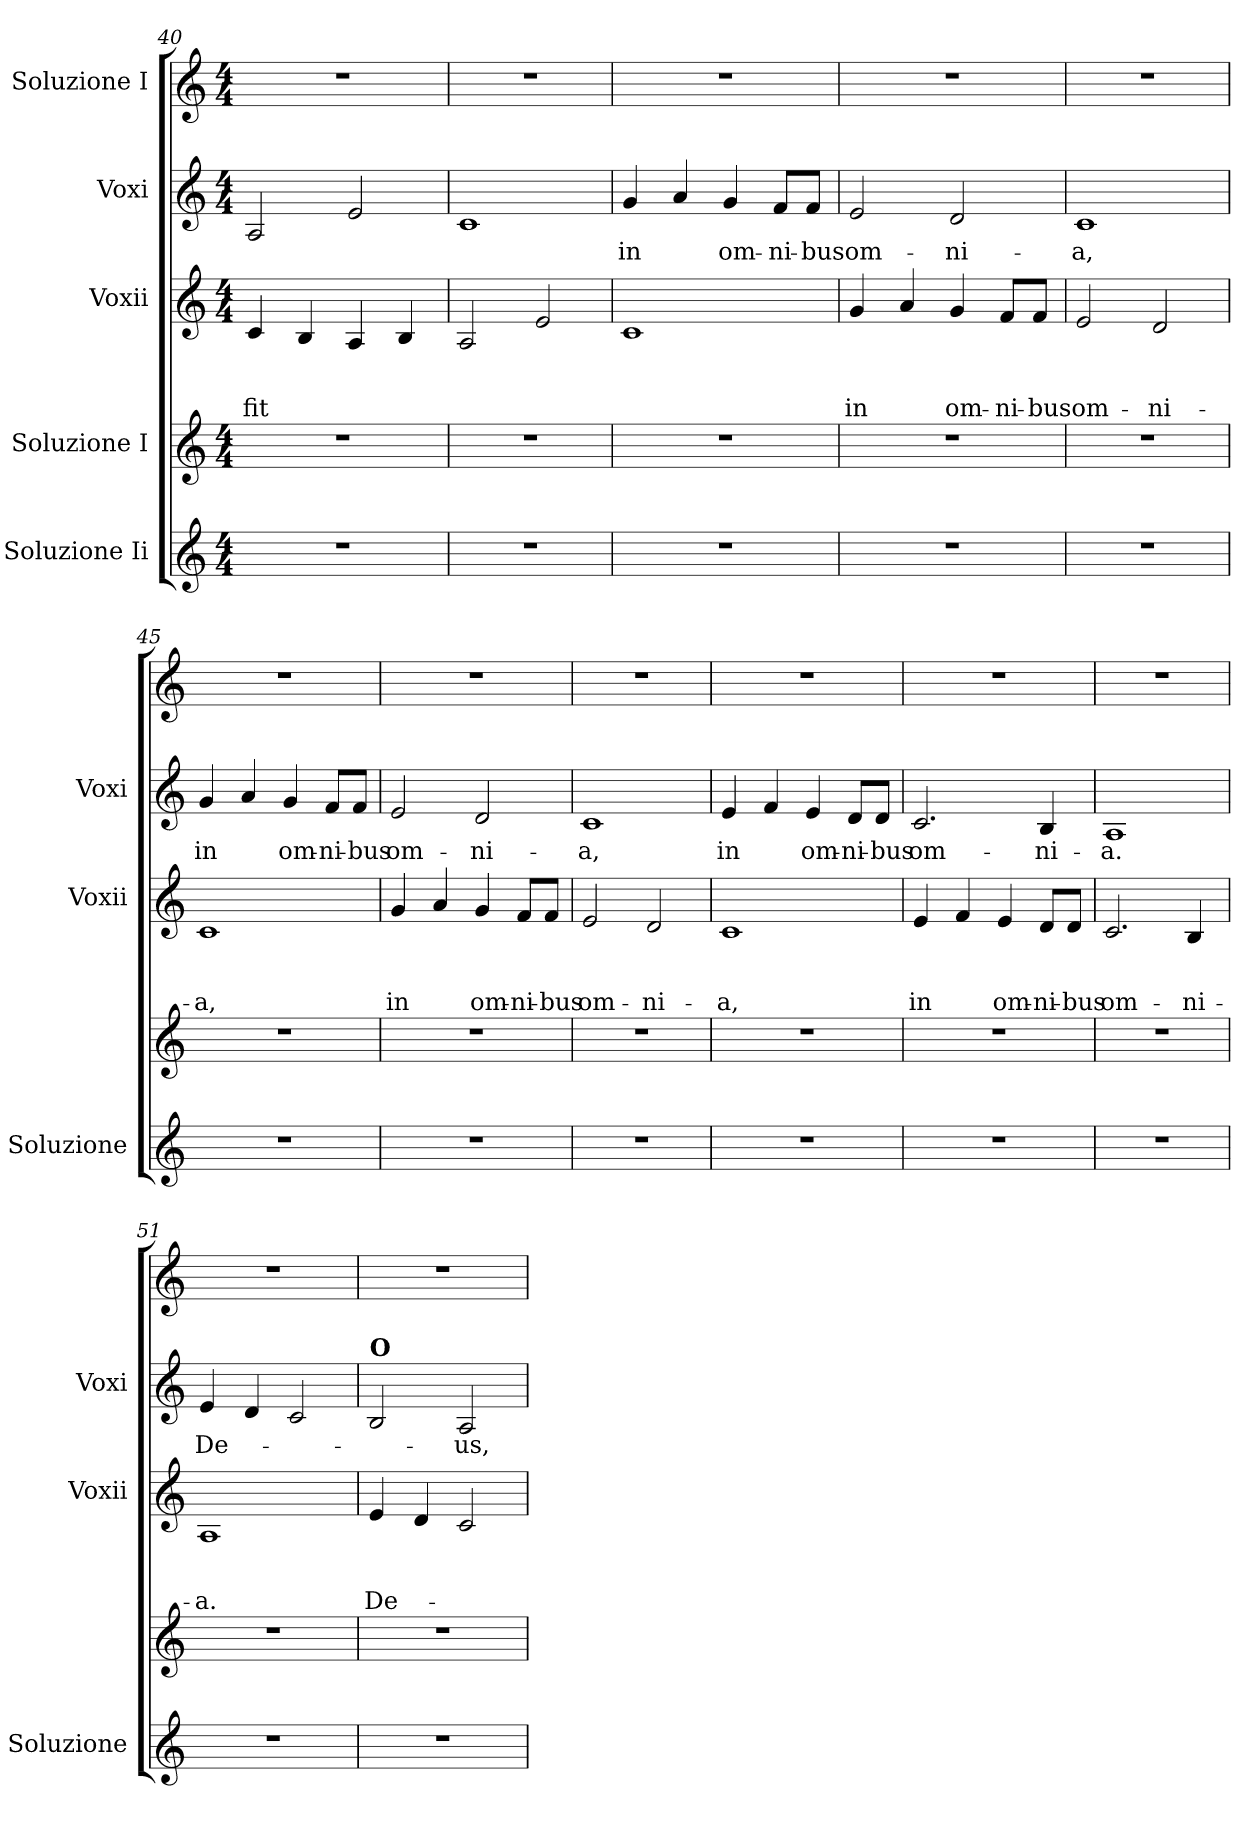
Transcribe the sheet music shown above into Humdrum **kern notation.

**kern	**kern	**kern	**text	**text	**text	**kern	**text	**kern
*part5	*part4	*part3	*part3	*part3	*part3	*part2	*part2	*part1
*staff5	*staff4	*staff3	*staff3	*staff3	*staff3	*staff2	*staff2	*staff1
*I"Soluzione Ii	*I"Soluzione I	*I"Voxii	*	*	*	*I"Voxi	*	*I"Soluzione I
*I'Soluzione	*	*I'Voxii	*	*	*	*I'Voxi	*	*
*clefG2	*clefG2	*clefG2	*	*	*	*clefG2	*	*clefG2
*k[]	*k[]	*k[]	*	*	*	*k[]	*	*k[]
*C:	*C:	*C:	*	*	*	*C:	*	*C:
*M4/4	*M4/4	*M4/4	*	*	*	*M4/4	*	*M4/4
=40	=40	=40	=40	=40	=40	=40	=40	=40
!	!	!	!	!	!LO:LY:b	!	!	!
1r	1r	4c/	.	.	fit	2A/	.	1r
.	.	4B/	.	.	.	.	.	.
.	.	4A/	.	.	.	2e/	.	.
.	.	4B/	.	.	.	.	.	.
=41	=41	=41	=41	=41	=41	=41	=41	=41
1r	1r	2A/	.	.	.	1c	.	1r
.	.	2e/	.	.	.	.	.	.
=42	=42	=42	=42	=42	=42	=42	=42	=42
!	!	!	!	!	!	!	!LO:LY:b	!
1r	1r	1c	.	.	.	4g/	in	1r
.	.	.	.	.	.	4a/	.	.
!	!	!	!	!	!	!	!LO:LY:b	!
.	.	.	.	.	.	4g/	om-	.
!	!	!	!	!	!	!	!LO:LY:b	!
.	.	.	.	.	.	8f/L	-ni-	.
!	!	!	!	!	!	!	!LO:LY:b	!
.	.	.	.	.	.	8f/J	-bus	.
!!LO:PB:g=z
=43	=43	=43	=43	=43	=43	=43	=43	=43
!	!	!	!	!	!LO:LY:b	!	!LO:LY:b	!
1r	1r	4g/	.	.	in	2e/	om-	1r
.	.	4a/	.	.	.	.	.	.
!	!	!	!	!	!LO:LY:b	!	!LO:LY:b	!
.	.	4g/	.	.	om-	2d/	-ni-	.
!	!	!	!	!	!LO:LY:b	!	!	!
.	.	8f/L	.	.	-ni-	.	.	.
!	!	!	!	!	!LO:LY:b	!	!	!
.	.	8f/J	.	.	-bus	.	.	.
=44	=44	=44	=44	=44	=44	=44	=44	=44
!	!	!	!	!	!LO:LY:b	!	!LO:LY:b	!
1r	1r	2e/	.	.	om-	1c	-a,	1r
!	!	!	!	!	!LO:LY:b	!	!	!
.	.	2d/	.	.	-ni-	.	.	.
=45	=45	=45	=45	=45	=45	=45	=45	=45
!	!	!	!	!	!LO:LY:b	!	!LO:LY:b	!
1r	1r	1c	.	.	-a,	4g/	in	1r
.	.	.	.	.	.	4a/	.	.
!	!	!	!	!	!	!	!LO:LY:b	!
.	.	.	.	.	.	4g/	om-	.
!	!	!	!	!	!	!	!LO:LY:b	!
.	.	.	.	.	.	8f/L	-ni-	.
!	!	!	!	!	!	!	!LO:LY:b	!
.	.	.	.	.	.	8f/J	-bus	.
=46	=46	=46	=46	=46	=46	=46	=46	=46
!	!	!	!	!	!LO:LY:b	!	!LO:LY:b	!
1r	1r	4g/	.	.	in	2e/	om-	1r
.	.	4a/	.	.	.	.	.	.
!	!	!	!	!	!LO:LY:b	!	!LO:LY:b	!
.	.	4g/	.	.	om-	2d/	-ni-	.
!	!	!	!	!	!LO:LY:b	!	!	!
.	.	8f/L	.	.	-ni-	.	.	.
!	!	!	!	!	!LO:LY:b	!	!	!
.	.	8f/J	.	.	-bus	.	.	.
!!LO:LB:g=z
=47	=47	=47	=47	=47	=47	=47	=47	=47
!	!	!	!	!	!LO:LY:b	!	!LO:LY:b	!
1r	1r	2e/	.	.	om-	1c	-a,	1r
!	!	!	!	!	!LO:LY:b	!	!	!
.	.	2d/	.	.	-ni-	.	.	.
=48	=48	=48	=48	=48	=48	=48	=48	=48
!	!	!	!	!	!LO:LY:b	!	!LO:LY:b	!
1r	1r	1c	.	.	-a,	4e/	in	1r
.	.	.	.	.	.	4f/	.	.
!	!	!	!	!	!	!	!LO:LY:b	!
.	.	.	.	.	.	4e/	om-	.
!	!	!	!	!	!	!	!LO:LY:b	!
.	.	.	.	.	.	8d/L	-ni-	.
!	!	!	!	!	!	!	!LO:LY:b	!
.	.	.	.	.	.	8d/J	-bus	.
=49	=49	=49	=49	=49	=49	=49	=49	=49
!	!	!	!	!	!LO:LY:b	!	!LO:LY:b	!
1r	1r	4e/	.	.	in	2.c/	om-	1r
.	.	4f/	.	.	.	.	.	.
!	!	!	!	!	!LO:LY:b	!	!	!
.	.	4e/	.	.	om-	.	.	.
!	!	!	!	!	!LO:LY:b	!	!LO:LY:b	!
.	.	8d/L	.	.	-ni-	4B/	-ni-	.
!	!	!	!	!	!LO:LY:b	!	!	!
.	.	8d/J	.	.	-bus	.	.	.
=50	=50	=50	=50	=50	=50	=50	=50	=50
!	!	!	!	!	!LO:LY:b	!	!LO:LY:b	!
1r	1r	2.c/	.	.	om-	1A	-a.	1r
!	!	!	!	!	!LO:LY:b	!	!	!
.	.	4B/	.	.	-ni-	.	.	.
=51	=51	=51	=51	=51	=51	=51	=51	=51
!	!	!	!	!	!LO:LY:b	!	!LO:LY:b	!
1r	1r	1A	.	.	-a.	4e/	De-	1r
.	.	.	.	.	.	4d/	.	.
.	.	.	.	.	.	2c/	.	.
!!LO:LB:g=z
=52	=52	=52	=52	=52	=52	=52	=52	=52
!	!	!	!	!	!	!LO:TX:a:B:t=O	!	!
!	!	!	!	!	!LO:LY:b	!	!	!
1r	1r	4e/	.	.	De-	2B/	.	1r
.	.	4d/	.	.	.	.	.	.
!	!	!	!	!	!	!	!LO:LY:b	!
.	.	2c/	.	.	.	2A/	-us,	.
=	=	=	=	=	=	=	=	=
*-	*-	*-	*-	*-	*-	*-	*-	*-
